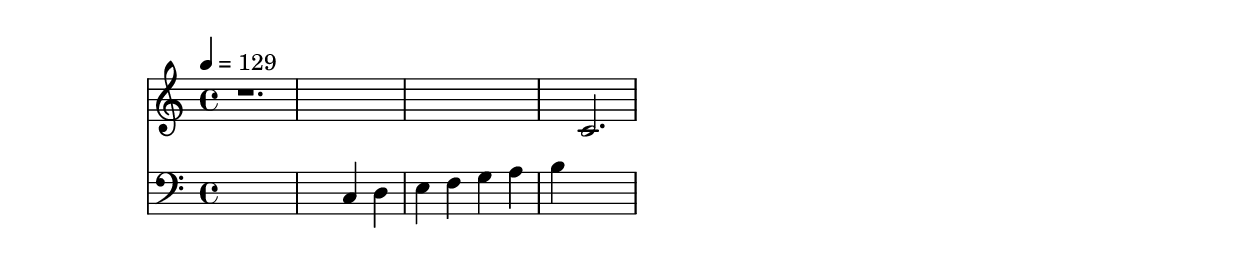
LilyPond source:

\version "2.24.3"
\language "english"
\score
{
    % OPEN_BRACKETS:
    \new Score
    <<
        % OPEN_BRACKETS:
        \context Staff = "treble"
        {
            % BEFORE:
            % COMMANDS:
            \tempo 4=129
            % OPENING:
            % COMMANDS:
            \clef "treble"
            r1.
            s4
            s4
            s4
            s4
            s4
            s4
            s4
            c'2.
        % CLOSE_BRACKETS:
        }
        % OPEN_BRACKETS:
        \context Staff = "bass"
        {
            % OPENING:
            % COMMANDS:
            \clef "bass"
            s1.
            c4
            d4
            e4
            f4
            g4
            a4
            b4
            s2.
        % CLOSE_BRACKETS:
        }
    % CLOSE_BRACKETS:
    >>
}
